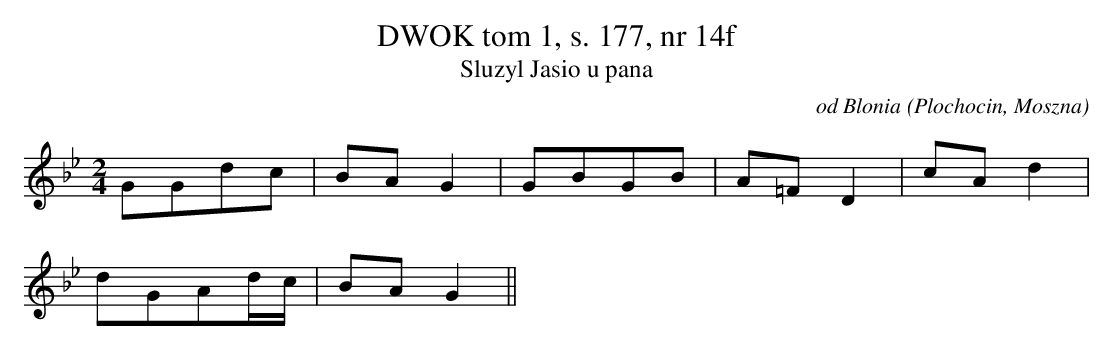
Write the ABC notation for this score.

X:1
T:DWOK tom 1, s. 177, nr 14f
T:Sluzyl Jasio u pana
O:od Blonia (Plochocin, Moszna)
M:2/4
L:1/16
K:Bb
G2G2d2c2 | B2A2G4 |G2B2G2B2 | A2=F2D4 |c2A2d4 |
 d2G2A2dc | B2A2G4||
